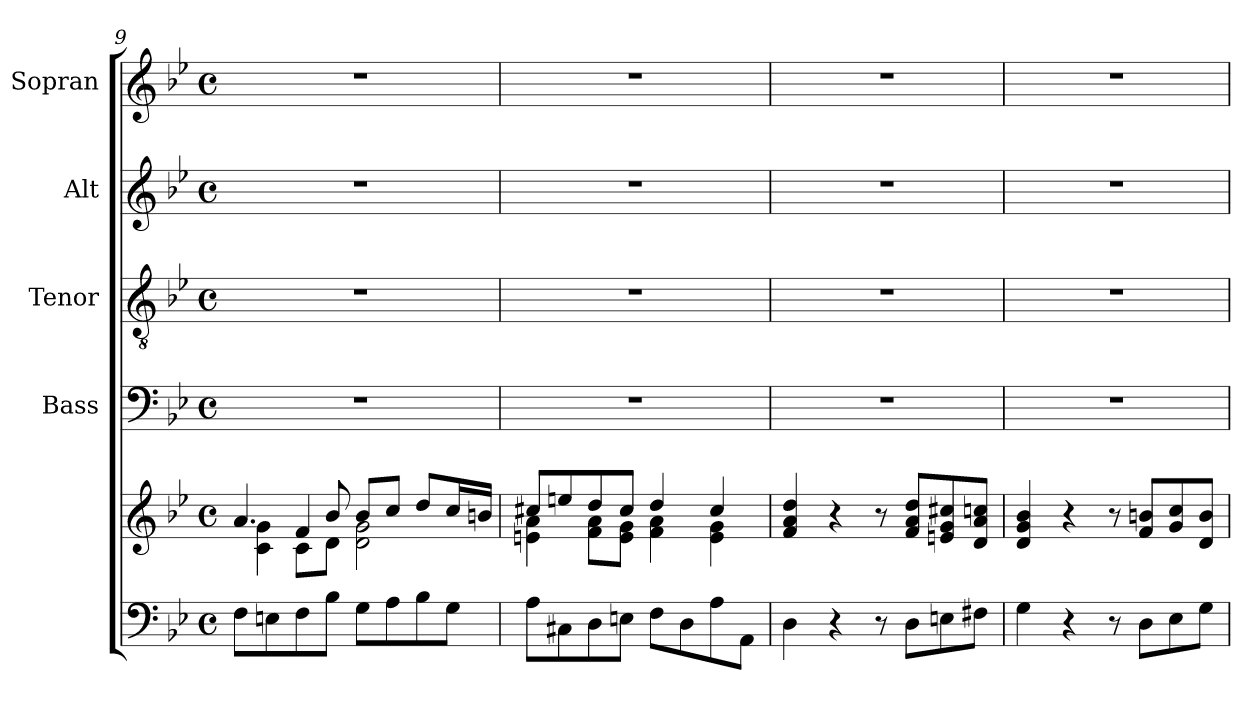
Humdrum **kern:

**kern	**kern	**kern	**kern	**kern	**kern
*part5	*part5	*part4	*part3	*part2	*part1
*staff6	*staff5	*staff4	*staff3	*staff2	*staff1
*	*	*I"Bass	*I"Tenor	*I"Alt	*I"Sopran
*	*	*I'B.	*I'T.	*I'A.	*I'S.
*clefF4	*clefG2	*clefF4	*clefGv2	*clefG2	*clefG2
*k[b-e-]	*k[b-e-]	*k[b-e-]	*k[b-e-]	*k[b-e-]	*k[b-e-]
*B-:	*B-:	*B-:	*B-:	*B-:	*B-:
*M4/4	*M4/4	*M4/4	*M4/4	*M4/4	*M4/4
*met(c)	*met(c)	*met(c)	*met(c)	*met(c)	*met(c)
=9	=9	=9	=9	=9	=9
*	*^	*	*	*	*
*	*	*^	*	*	*	*
8F\L	4.a/	4c\ 4g\	4ryy	1r	1r	1r	1r
8En\	.	.	.	.	.	.	.
8F\	.	8c\L	4f/	.	.	.	.
8B-\J	8b-/	8d\J	.	.	.	.	.
8G\L	8b-/L	2d\ 2g\	2ryy	.	.	.	.
8A\	8cc/J	.	.	.	.	.	.
8B-\	8dd/L	.	.	.	.	.	.
8G\J	16cc/L	.	.	.	.	.	.
.	16bn/JJ	.	.	.	.	.	.
*	*	*v	*v	*	*	*	*
=10	=10	=10	=10	=10	=10	=10
8A\L	8cc#X/L	4en\ 4a\	1r	1r	1r	1r
8C#X\	8een/	.	.	.	.	.
8D\	8dd/	8f\ 8a\L	.	.	.	.
8En\J	8cc#/J	8e\ 8g\J	.	.	.	.
8F\L	4dd/	4f\ 4a\	.	.	.	.
8D\	.	.	.	.	.	.
8A\	4cc#/	4e\ 4g\	.	.	.	.
8AA\J	.	.	.	.	.	.
*	*v	*v	*	*	*	*
=11	=11	=11	=11	=11	=11
4D\	4f/ 4a/ 4dd/	1r	1r	1r	1r
4r	4r	.	.	.	.
8r	8r	.	.	.	.
8D\L	8f/ 8a/ 8dd/L	.	.	.	.
8En\	8en/ 8g/ 8cc#X/	.	.	.	.
8F#X\J	8d/ 8a/ 8ccn/J	.	.	.	.
=12	=12	=12	=12	=12	=12
4G\	4d/ 4g/ 4b-/	1r	1r	1r	1r
4r	4r	.	.	.	.
8r	8r	.	.	.	.
8D\L	8f/ 8bn/L	.	.	.	.
8E-\	8g/ 8cc/	.	.	.	.
8G\J	8d/ 8b/J	.	.	.	.
=	=	=	=	=	=
*-	*-	*-	*-	*-	*-
